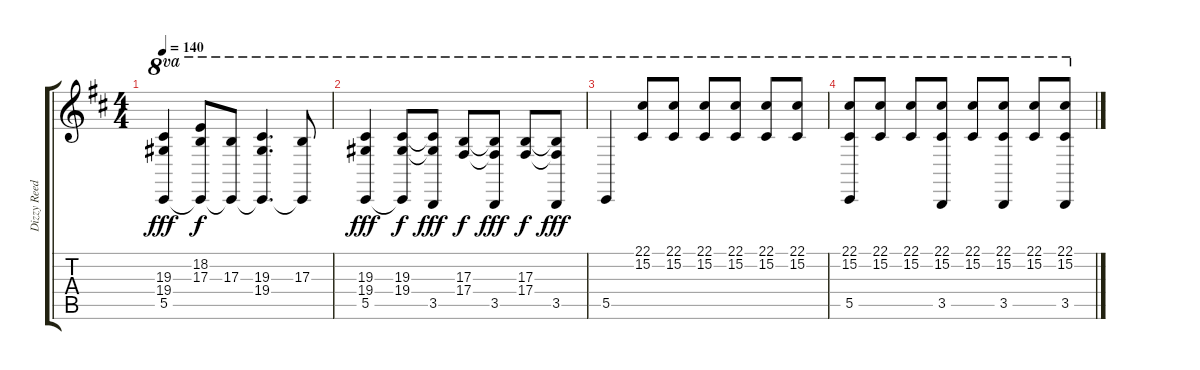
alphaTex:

\track ("Dizzy Reed - Piano" "Dizzy Reed") {instrument electricgrandpiano}
\staff {score tabs}
\tuning (Eb4 Bb3 Gb3 Db3 Ab2 Eb2) {hide}
\ts (4 4)
\tempo 140
\clef g2
\ks d
(19.3 19.4 5.5).4{ot 8va dy fff} (18.2 17.3 5.5{t}).8{ot 8va dy f} (17.3 5.5{t}).8{ot 8va} (19.3 19.4 5.5{t}).4{d ot 8va} (17.3 5.5{t}).8{ot 8va} |
(19.3 19.4 5.5).4{ot 8va dy fff} (19.3 19.4 5.5{t}).8{ot 8va dy f} (19.3{t} 19.4{t} 3.5).8{ot 8va dy fff} (17.3 17.4).8{ot 8va dy f} (17.3{t} 17.4{t} 3.5).8{ot 8va dy fff} (17.3 17.4).8{ot 8va dy f} (17.3{t} 17.4{t} 3.5).8{ot 8va dy fff} |
5.5.4{ot 8va} (22.1 15.2).8{ot 8va} (22.1 15.2).8{ot 8va} (22.1 15.2).8{ot 8va} (22.1 15.2).8{ot 8va} (22.1 15.2).8{ot 8va} (22.1 15.2).8{ot 8va} |
(22.1 15.2 5.5).8{ot 8va} (22.1 15.2).8{ot 8va} (22.1 15.2).8{ot 8va} (22.1 15.2 3.5).8{ot 8va} (22.1 15.2).8{ot 8va} (22.1 15.2 3.5).8{ot 8va} (22.1 15.2).8{ot 8va} (22.1 15.2 3.5).8{ot 8va}
